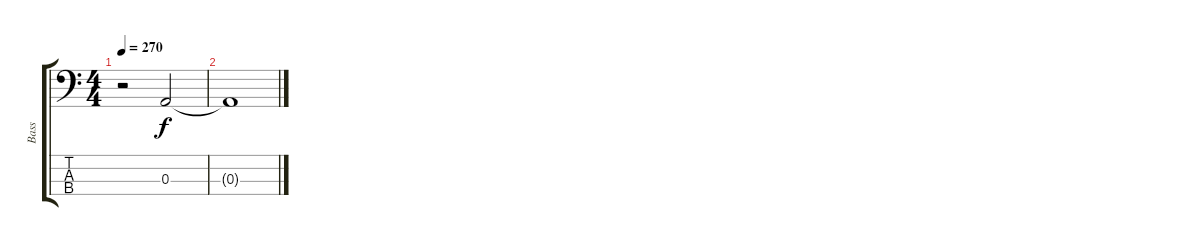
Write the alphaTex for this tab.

\track ("Bass" "Bass") {instrument electricbassfinger}
\staff {score tabs}
\tuning (G2 D2 A1 E1) {hide}
\ts (4 4)
\tempo 270
\clef f4
\ks c
r.2{dy f} 0.3.2 |
0.3{t}.1
